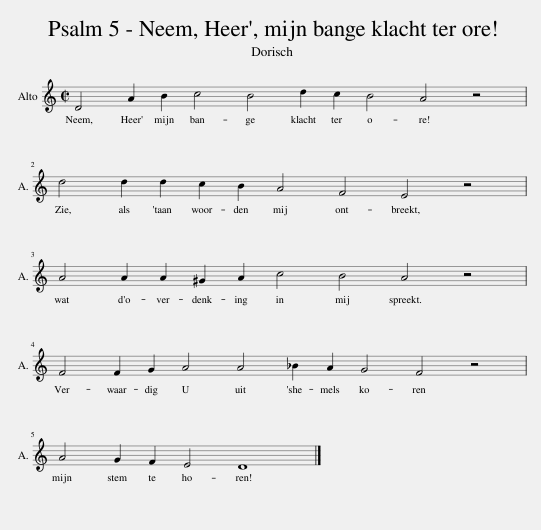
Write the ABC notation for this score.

X:1
L:1/8
M:4/4
I:linebreak $
K:C
V:1 treble
V:1
 D4 A2 B2 c4 B4 d2 c2 B4 A4 z4 |$ d4 d2 d2 c2 B2 A4 F4 E4 z4 |$ A4 A2 A2 ^G2 A2 c4 B4 A4 z4 |$ F4 F2 G2 A4 A4 _B2 A2 G4 F4 z4 |$ A4 G2 F2 E4 D8 |] %5
